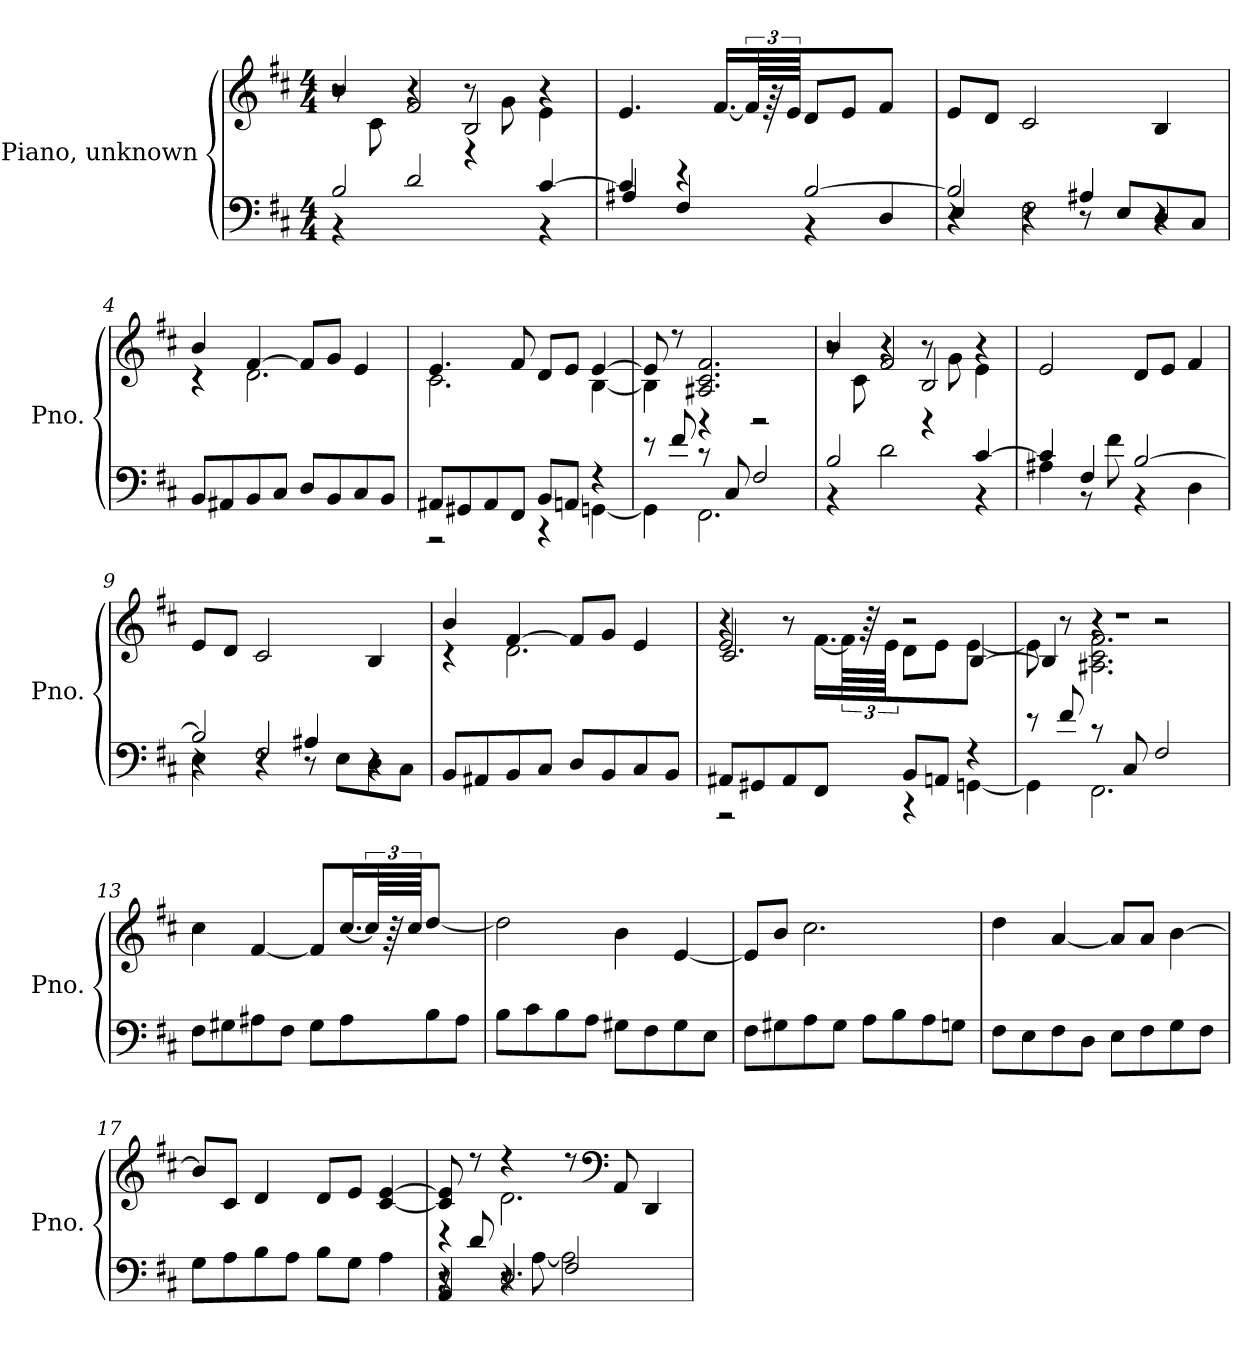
**kern	**kern
*part1	*part1
*staff2	*staff1
*I"Piano, unknown	*
*I'Pno.	*
*clefF4	*clefG2
*k[f#c#]	*k[f#c#]
*M4/4	*M4/4
*MM120	*MM120
=1	=1
*^	*^
*	*	*	*^
2B/	4r	4b/	8r	2r
.	.	.	8c#\	.
.	2d/	2f#/	4r	.
4r	.	.	8r	2B/
.	.	.	8g\	.
[4c#/	4r	4r	4e\	.
*	*	*v	*v	*v
=2	=2	=2
4c#/]	4A#X/	4.e/
4r	4F#/	.
.	.	[16.f#/LL
.	.	96f#/JJkk]
.	.	96r
.	.	96e/
[2B/	4r	8d/L
.	.	8e/J
.	4D/	4f#/
=3	=3	=3
*	*^	*
2B/]	4r	4E/	8e/L
.	.	.	8d/J
.	2F#\	4r	2c#/
4A#X/	.	8r	.
.	.	8E/L	.
4r	4r	8D/	4B/
.	.	8C#/J	.
*v	*v	*v	*
=4	=4
*	*^
8BB/L	4b/	4r
8AA#X/	.	.
8BB/	[4f#/	2.d\
8C#/J	.	.
8D/L	8f#/L]	.
8BB/	8g/J	.
8C#/	4e/	.
8BB/J	.	.
!!LO:LB:g=z	!!
=5	=5	=5
*^	*	*
8AA#X/L	2r	4.e/	2.c#\
8GG#X/	.	.	.
8AA#/	.	.	.
8FF#/J	.	8f#/	.
8BB/L	4r	8d/L	.
8AAn/J	.	8e/J	.
4r	[4GGn\	[4e/	[4B\
=6	=6	=6	=6
8r	4GG\]	8e/]	4B\]
8f#/	.	8r	.
8r	2.FF#\	2.A#X/ 2.c#/ 2.f#/	4r
8C#/	.	.	.
2F#/	.	.	2r
=7	=7	=7	=7
*	*	*	*^
2B/	4r	4b/	8r	2r
.	.	.	8c#\	.
.	2d\	2f#/	4r	.
4r	.	.	8r	2B/
.	.	.	8g\	.
[4c#/	4r	4r	4e\	.
*	*	*v	*v	*v
=8	=8	=8
4c#/]	4A#X\	2e/
4F#/	8r	.
.	8f#\	.
[2B/	4r	8d/L
.	.	8e/J
.	4D\	4f#/
=9	=9	=9
*	*^	*
2B/]	4E\	4r	8e/L
.	.	.	8d/J
.	4r	2F#/	2c#/
4A#X/	8r	.	.
.	8E\L	.	.
4r	8D\	4r	4B/
.	8C#\J	.	.
*v	*v	*v	*
!!LO:LB:g=z
=10	=10
*	*^
8BB/L	4b/	4r
8AA#X/	.	.
8BB/	[4f#/	2.d\
8C#/J	.	.
8D/L	8f#/L]	.
8BB/	8g/J	.
8C#/	4e/	.
8BB/J	.	.
=11	=11	=11
*^	*	*^
8AA#X/L	2r	2e/	4r	2.c#/
8GG#X/	.	.	.	.
8AA#/	.	.	8r	.
8FF#/J	.	.	[16.f#\LL	.
.	.	.	96f#\JJkk]	.
.	.	.	96r	.
.	.	.	96e\	.
8BB/L	4r	2r	8d\L	.
8AAn/J	.	.	8e\J	.
4r	[4GGn\	.	[4e\	[4B/
=12	=12	=12	=12	=12
8r	4GG\]	1r	8e\]	4B/]
8f#/	.	.	8r	.
8r	2.FF#\	.	2.A#X\ 2.c#\ 2.f#\	4r
8C#/	.	.	.	.
2F#/	.	.	.	2r
*v	*v	*	*	*
*	*v	*v	*v
!!LO:LB:g=z
=13	=13
8F#\L	4cc#\
8G#X\	.
8A#X\	[4f#/
8F#\J	.
8G#\L	8f#/L]
8A#\	[16.cc#/L
.	96cc#/JJkk]
.	96r
.	96cc#\
8B\	[4dd\
8A#\J	.
=14	=14
8B\L	2dd\]
8c#\	.
8B\	.
8A\J	.
8G#X\L	4b\
8F#\	.
8G#\	[4e/
8E\J	.
=15	=15
8F#\L	8e/L]
8G#X\	8b/J
8A\	2.cc#\
8G#\J	.
8A\L	.
8B\	.
8A\	.
8Gn\J	.
=16	=16
8F#\L	4dd\
8E\	.
8F#\	[4a/
8D\J	.
8E\L	8a/L]
8F#\	8a/J
8G\	[4b\
8F#\J	.
!!LO:LB:g=z
=17	=17
8G\L	8b/L]
8A\	8c#/J
8B\	4d/
8A\J	.
8B\L	8d/L
8G\J	8e/J
4A\	[4c#/ [4e/
=18	=18
*^	*^
*	*^	*	*
8r	4r	4AA/	8c#/] 8e/]	4r
8d/	.	.	8r	.
4r	8r	2.D/	4r	2.d\
.	[8A\	.	.	.
2F#/	2A\]	.	8r	.
*	*	*	*clefF4	*
.	.	.	8AA/	.
.	.	.	4DD/	.
*v	*v	*v	*	*
*	*v	*v
=	=
*-	*-
